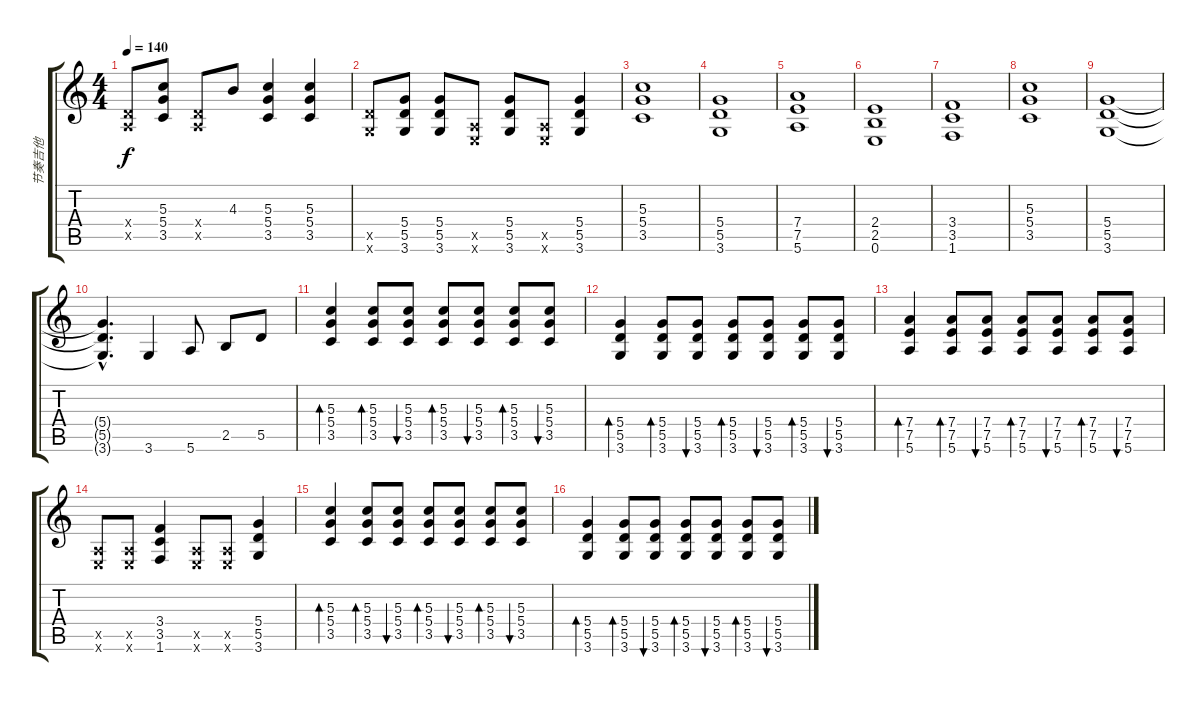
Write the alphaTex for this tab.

\track ("节奏吉他" "节奏吉他") {instrument distortionguitar}
\staff {score tabs}
\tuning (E4 B3 G3 D3 A2 E2) {hide}
\ts (4 4)
\tempo 140
\clef g2
\ks c
(0.4{x} 0.5{x}).8{dy f} (5.3 5.4 3.5).8 (0.4{x} 0.5{x}).8 4.3.8 (5.3 5.4 3.5).4 (5.3 5.4 3.5).4 |
(5.5{x} 3.6{x}).8 (5.4 5.5 3.6).8 (5.4 5.5 3.6).8 (0.5{x} 0.6{x}).8 (5.4 5.5 3.6).8 (0.5{x} 0.6{x}).8 (5.4 5.5 3.6).4 |
(5.3 5.4 3.5).1 |
(5.4 5.5 3.6).1 |
(7.4 7.5 5.6).1 |
(2.4 2.5 0.6).1 |
(3.4 3.5 1.6).1 |
(5.3 5.4 3.5).1 |
(5.4 5.5 3.6).1 |
(5.4{hac t} 5.5{hac t} 3.6{hac t}).4{d} 3.6.4 5.6.8 2.5.8 5.5.8 |
(5.3 5.4 3.5).4{bd 60} (5.3 5.4 3.5).8{bd 60} (5.3 5.4 3.5).8{bu 60} (5.3 5.4 3.5).8{bd 60} (5.3 5.4 3.5).8{bu 60} (5.3 5.4 3.5).8{bd 60} (5.3 5.4 3.5).8{bu 60} |
(5.4 5.5 3.6).4{bd 60} (5.4 5.5 3.6).8{bd 60} (5.4 5.5 3.6).8{bu 60} (5.4 5.5 3.6).8{bd 60} (5.4 5.5 3.6).8{bu 60} (5.4 5.5 3.6).8{bd 60} (5.4 5.5 3.6).8{bu 60} |
(7.4 7.5 5.6).4{bd 60} (7.4 7.5 5.6).8{bd 60} (7.4 7.5 5.6).8{bu 60} (7.4 7.5 5.6).8{bd 60} (7.4 7.5 5.6).8{bu 60} (7.4 7.5 5.6).8{bd 60} (7.4 7.5 5.6).8{bu 60} |
(0.5{x} 0.6{x}).8 (0.5{x} 0.6{x}).8 (3.4 3.5 1.6).4 (0.5{x} 0.6{x}).8 (0.5{x} 0.6{x}).8 (5.4 5.5 3.6).4 |
(5.3 5.4 3.5).4{bd 60} (5.3 5.4 3.5).8{bd 60} (5.3 5.4 3.5).8{bu 60} (5.3 5.4 3.5).8{bd 60} (5.3 5.4 3.5).8{bu 60} (5.3 5.4 3.5).8{bd 60} (5.3 5.4 3.5).8{bu 60} |
(5.4 5.5 3.6).4{bd 60} (5.4 5.5 3.6).8{bd 60} (5.4 5.5 3.6).8{bu 60} (5.4 5.5 3.6).8{bd 60} (5.4 5.5 3.6).8{bu 60} (5.4 5.5 3.6).8{bd 60} (5.4 5.5 3.6).8{bu 60}
